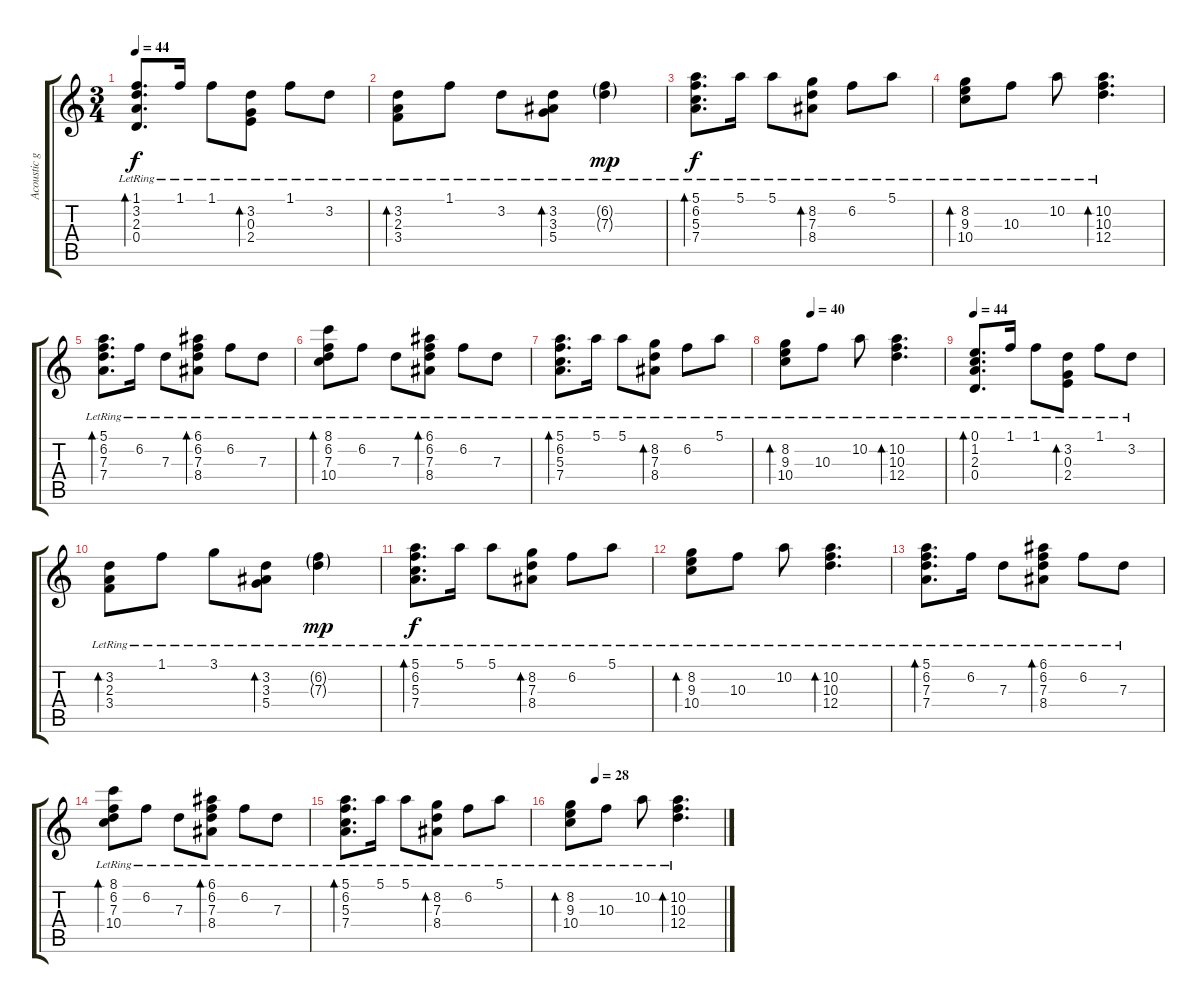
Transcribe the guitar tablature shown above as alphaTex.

\track ("Acoustic guitar" "Acoustic g") {instrument acousticguitarsteel}
\staff {score tabs}
\tuning (E4 B3 G3 D3 A2 E2) {hide}
\ts (3 4)
\tempo 44
\clef g2
\ks c
(1.1{lr} 3.2{lr} 2.3{lr} 0.4{lr}).8{d bd 120 dy f} 1.1{lr}.16 1.1{lr}.8 (3.2{lr} 0.3{lr} 2.4{lr}).8{bd 120} 1.1{lr}.8 3.2{lr}.8 |
(3.2{lr} 2.3{lr} 3.4{lr}).8{bd 120} 1.1{lr}.8 3.2{lr}.8 (3.2{lr} 3.3{lr} 5.4{lr}).8{bd 120} (6.2{g lr} 7.3{g}).4{dy mp} |
(5.1{lr} 6.2{lr} 5.3{lr} 7.4{lr}).8{d bd 120 dy f} 5.1{lr}.16 5.1{lr}.8 (8.2{lr} 7.3{lr} 8.4{lr}).8{bd 120} 6.2{lr}.8 5.1{lr}.8 |
(8.2{lr} 9.3{lr} 10.4{lr}).8{bd 120} 10.3{lr}.8 10.2{lr}.8 (10.2{lr} 10.3{lr} 12.4{lr}).4{d bd 120} |
(5.1{lr} 6.2{lr} 7.3{lr} 7.4{lr}).8{d bd 120} 6.2{lr}.16 7.3{lr}.8 (6.1{lr} 6.2{lr} 7.3{lr} 8.4{lr}).8{bd 120} 6.2{lr}.8 7.3{lr}.8 |
(8.1{lr} 6.2{lr} 7.3{lr} 10.4{lr}).8{bd 120} 6.2{lr}.8 7.3{lr}.8 (6.1{lr} 6.2{lr} 7.3{lr} 8.4{lr}).8{bd 120} 6.2{lr}.8 7.3{lr}.8 |
(5.1{lr} 6.2{lr} 5.3{lr} 7.4{lr}).8{d bd 120} 5.1{lr}.16 5.1{lr}.8 (8.2{lr} 7.3{lr} 8.4{lr}).8{bd 120} 6.2{lr}.8 5.1{lr}.8 |
\tempo (40 0.16666666666666666)
(8.2{lr} 9.3{lr} 10.4{lr}).8{bd 120} 10.3{lr}.8 10.2{lr}.8 (10.2{lr} 10.3{lr} 12.4{lr}).4{d bd 120} |
\tempo 44
(0.1{lr} 1.2{lr} 2.3{lr} 0.4{lr}).8{d bd 120} 1.1{lr}.16 1.1{lr}.8 (3.2{lr} 0.3{lr} 2.4{lr}).8{bd 120} 1.1{lr}.8 3.2{lr}.8 |
(3.2{lr} 2.3{lr} 3.4{lr}).8{bd 120} 1.1{lr}.8 3.1{lr}.8 (3.2{lr} 3.3{lr} 5.4{lr}).8{bd 120} (6.2{g lr} 7.3{g}).4{dy mp} |
(5.1{lr} 6.2{lr} 5.3{lr} 7.4{lr}).8{d bd 120 dy f} 5.1{lr}.16 5.1{lr}.8 (8.2{lr} 7.3{lr} 8.4{lr}).8{bd 120} 6.2{lr}.8 5.1{lr}.8 |
(8.2{lr} 9.3{lr} 10.4{lr}).8{bd 120} 10.3{lr}.8 10.2{lr}.8 (10.2{lr} 10.3{lr} 12.4{lr}).4{d bd 120} |
(5.1{lr} 6.2{lr} 7.3{lr} 7.4{lr}).8{d bd 120} 6.2{lr}.16 7.3{lr}.8 (6.1{lr} 6.2{lr} 7.3{lr} 8.4{lr}).8{bd 120} 6.2{lr}.8 7.3{lr}.8 |
(8.1{lr} 6.2{lr} 7.3{lr} 10.4{lr}).8{bd 120} 6.2{lr}.8 7.3{lr}.8 (6.1{lr} 6.2{lr} 7.3{lr} 8.4{lr}).8{bd 120} 6.2{lr}.8 7.3{lr}.8 |
(5.1{lr} 6.2{lr} 5.3{lr} 7.4{lr}).8{d bd 120} 5.1{lr}.16 5.1{lr}.8 (8.2{lr} 7.3{lr} 8.4{lr}).8{bd 120} 6.2{lr}.8 5.1{lr}.8 |
\tempo (28 0.16666666666666666)
(8.2{lr} 9.3{lr} 10.4{lr}).8{bd 120} 10.3{lr}.8 10.2{lr}.8 (10.2{lr} 10.3{lr} 12.4{lr}).4{d bd 120}
